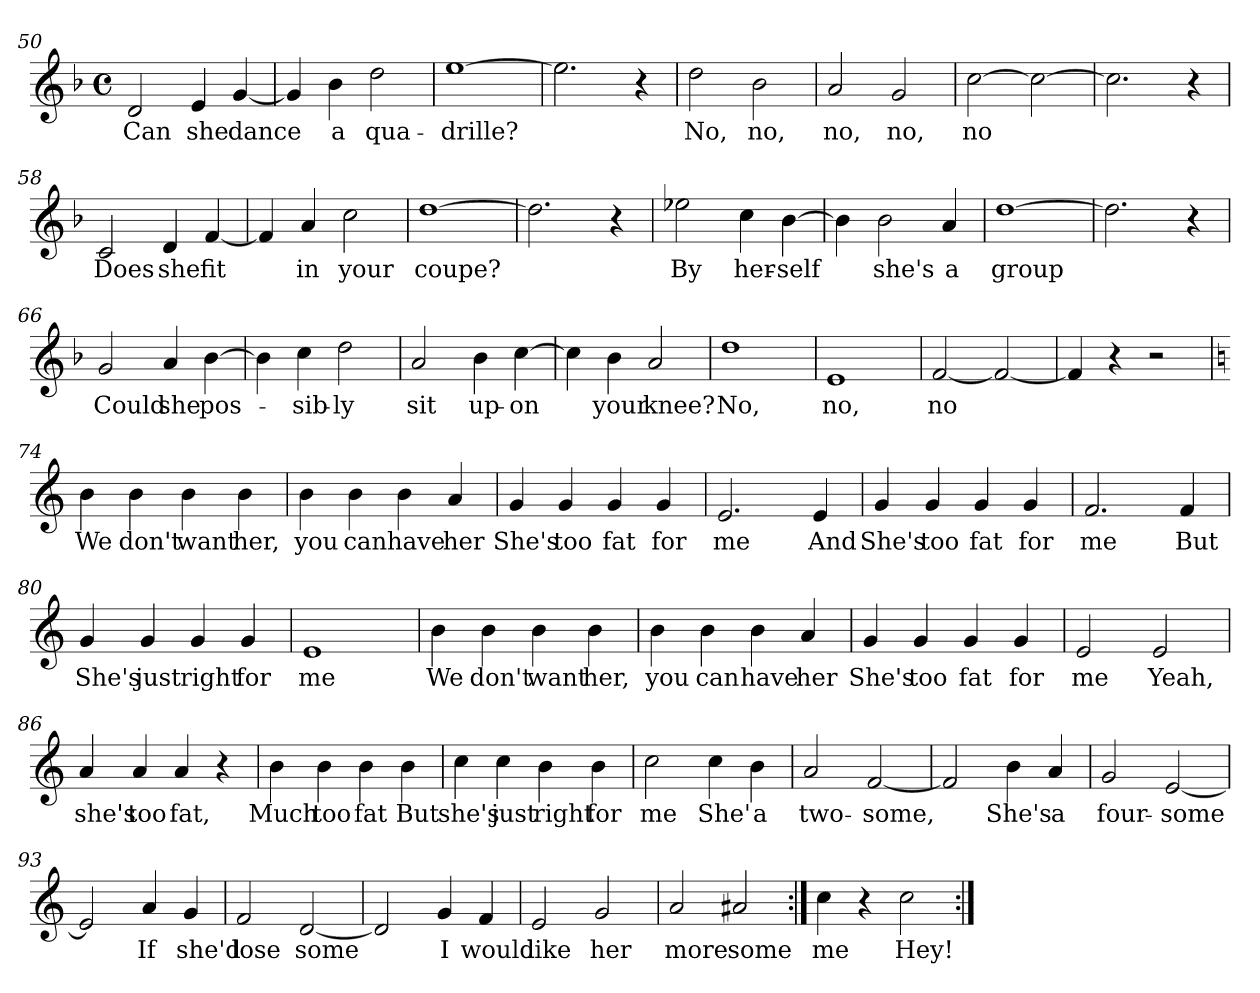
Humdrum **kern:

**kern	**text
*part1	*part1
*staff1	*staff1
!!LO:LB:g=z
*clefG2	*
*k[b-]	*
*F:	*
*M4/4	*
*met(c)	*
=50	=50
!	!LO:LY:b
2d/	Can
!	!LO:LY:b
4e/	she
!	!LO:LY:b
[4g/	dance
=51	=51
4g/]	.
!	!LO:LY:b
4b-\	a
!	!LO:LY:b
2dd\	qua-
=52	=52
!	!LO:LY:b
[1ee	-drille?
=53	=53
2.ee\]	.
4r	.
!!LO:LB:g=z
=54	=54
!	!LO:LY:b
2dd\	No,
!	!LO:LY:b
2b-\	no,
=55	=55
!	!LO:LY:b
2a/	no,
!	!LO:LY:b
2g/	no,
=56	=56
!	!LO:LY:b
[2cc\	no
2cc\_	.
=57	=57
2.cc\]	.
4r	.
!!LO:LB:g=z
=58	=58
!	!LO:LY:b
2c/	Does
!	!LO:LY:b
4d/	she
!	!LO:LY:b
[4f/	fit
=59	=59
4f/]	.
!	!LO:LY:b
4a/	in
!	!LO:LY:b
2cc\	your
=60	=60
!	!LO:LY:b
[1dd	coupe?
=61	=61
2.dd\]	.
4r	.
!!LO:LB:g=z
=62	=62
!	!LO:LY:b
2ee-X\	By
!	!LO:LY:b
4cc\	her-
!	!LO:LY:b
[4b-\	-self
=63	=63
4b-\]	.
!	!LO:LY:b
2b-\	she's
!	!LO:LY:b
4a/	a
=64	=64
!	!LO:LY:b
[1dd	group
=65	=65
2.dd\]	.
4r	.
!!LO:LB:g=z
=66	=66
!	!LO:LY:b
2g/	Could
!	!LO:LY:b
4a/	she
!	!LO:LY:b
[4b-\	pos-
=67	=67
4b-\]	.
!	!LO:LY:b
4cc\	-sib-
!	!LO:LY:b
2dd\	-ly
=68	=68
!	!LO:LY:b
2a/	sit
!	!LO:LY:b
4b-\	up-
!	!LO:LY:b
[4cc\	-on
=69	=69
4cc\]	.
!	!LO:LY:b
4b-\	your
!	!LO:LY:b
2a/	knee?
!!LO:PB:g=z
=70	=70
!	!LO:LY:b
1dd	No,
=71	=71
!	!LO:LY:b
1e	no,
=72	=72
!	!LO:LY:b
[2f/	no
2f/_	.
=73	=73
4f/]	.
4r	.
2r	.
!!LO:LB:g=z
=74	=74
*k[]	*
*C:	*
!	!LO:LY:b
4b\	We
!	!LO:LY:b
4b\	don't
!	!LO:LY:b
4b\	want
!	!LO:LY:b
4b\	her,
=75	=75
!	!LO:LY:b
4b\	you
!	!LO:LY:b
4b\	can
!	!LO:LY:b
4b\	have
!	!LO:LY:b
4a/	her
=76	=76
!	!LO:LY:b
4g/	She's
!	!LO:LY:b
4g/	too
!	!LO:LY:b
4g/	fat
!	!LO:LY:b
4g/	for
=77	=77
!	!LO:LY:b
2.e/	me
!	!LO:LY:b
4e/	And
!!LO:LB:g=z
=78	=78
!	!LO:LY:b
4g/	She's
!	!LO:LY:b
4g/	too
!	!LO:LY:b
4g/	fat
!	!LO:LY:b
4g/	for
=79	=79
!	!LO:LY:b
2.f/	me
!	!LO:LY:b
4f/	But
=80	=80
!	!LO:LY:b
4g/	She's
!	!LO:LY:b
4g/	just
!	!LO:LY:b
4g/	right
!	!LO:LY:b
4g/	for
=81	=81
!	!LO:LY:b
1e	me
!!LO:LB:g=z
=82	=82
!	!LO:LY:b
4b\	We
!	!LO:LY:b
4b\	don't
!	!LO:LY:b
4b\	want
!	!LO:LY:b
4b\	her,
=83	=83
!	!LO:LY:b
4b\	you
!	!LO:LY:b
4b\	can
!	!LO:LY:b
4b\	have
!	!LO:LY:b
4a/	her
=84	=84
!	!LO:LY:b
4g/	She's
!	!LO:LY:b
4g/	too
!	!LO:LY:b
4g/	fat
!	!LO:LY:b
4g/	for
=85	=85
!	!LO:LY:b
2e/	me
!	!LO:LY:b
2e/	Yeah,
!!LO:LB:g=z
=86	=86
!	!LO:LY:b
4a/	she's
!	!LO:LY:b
4a/	too
!	!LO:LY:b
4a/	fat,
4r	.
=87	=87
!	!LO:LY:b
4b\	Much
!	!LO:LY:b
4b\	too
!	!LO:LY:b
4b\	fat
!	!LO:LY:b
4b\	But
=88	=88
!	!LO:LY:b
4cc\	she's
!	!LO:LY:b
4cc\	just
!	!LO:LY:b
4b\	right
!	!LO:LY:b
4b\	for
=89	=89
!	!LO:LY:b
2cc\	me
!	!LO:LY:b
4cc\	She'
!	!LO:LY:b
4b\	a
!!LO:LB:g=z
=90	=90
!	!LO:LY:b
2a/	two-
!	!LO:LY:b
[2f/	-some,
=91	=91
2f/]	.
!	!LO:LY:b
4b\	She's
!	!LO:LY:b
4a/	a
=92	=92
!	!LO:LY:b
2g/	four-
!	!LO:LY:b
[2e/	-some
=93	=93
2e/]	.
!	!LO:LY:b
4a/	If
!	!LO:LY:b
4g/	she'd
!!LO:LB:g=z
=94	=94
!	!LO:LY:b
2f/	lose
!	!LO:LY:b
[2d/	some
=95	=95
2d/]	.
!	!LO:LY:b
4g/	I
!	!LO:LY:b
4f/	would
=96	=96
!	!LO:LY:b
2e/	like
!	!LO:LY:b
2g/	her
=97	=97
!	!LO:LY:b
2a/	more
!	!LO:LY:b
2a#X/	some
!!LO:LB:g=z
=98:|!	=98:|!
!	!LO:LY:b
4cc\	me
4r	.
!	!LO:LY:b
2cc\	Hey!
=:|!	=:|!
*-	*-
